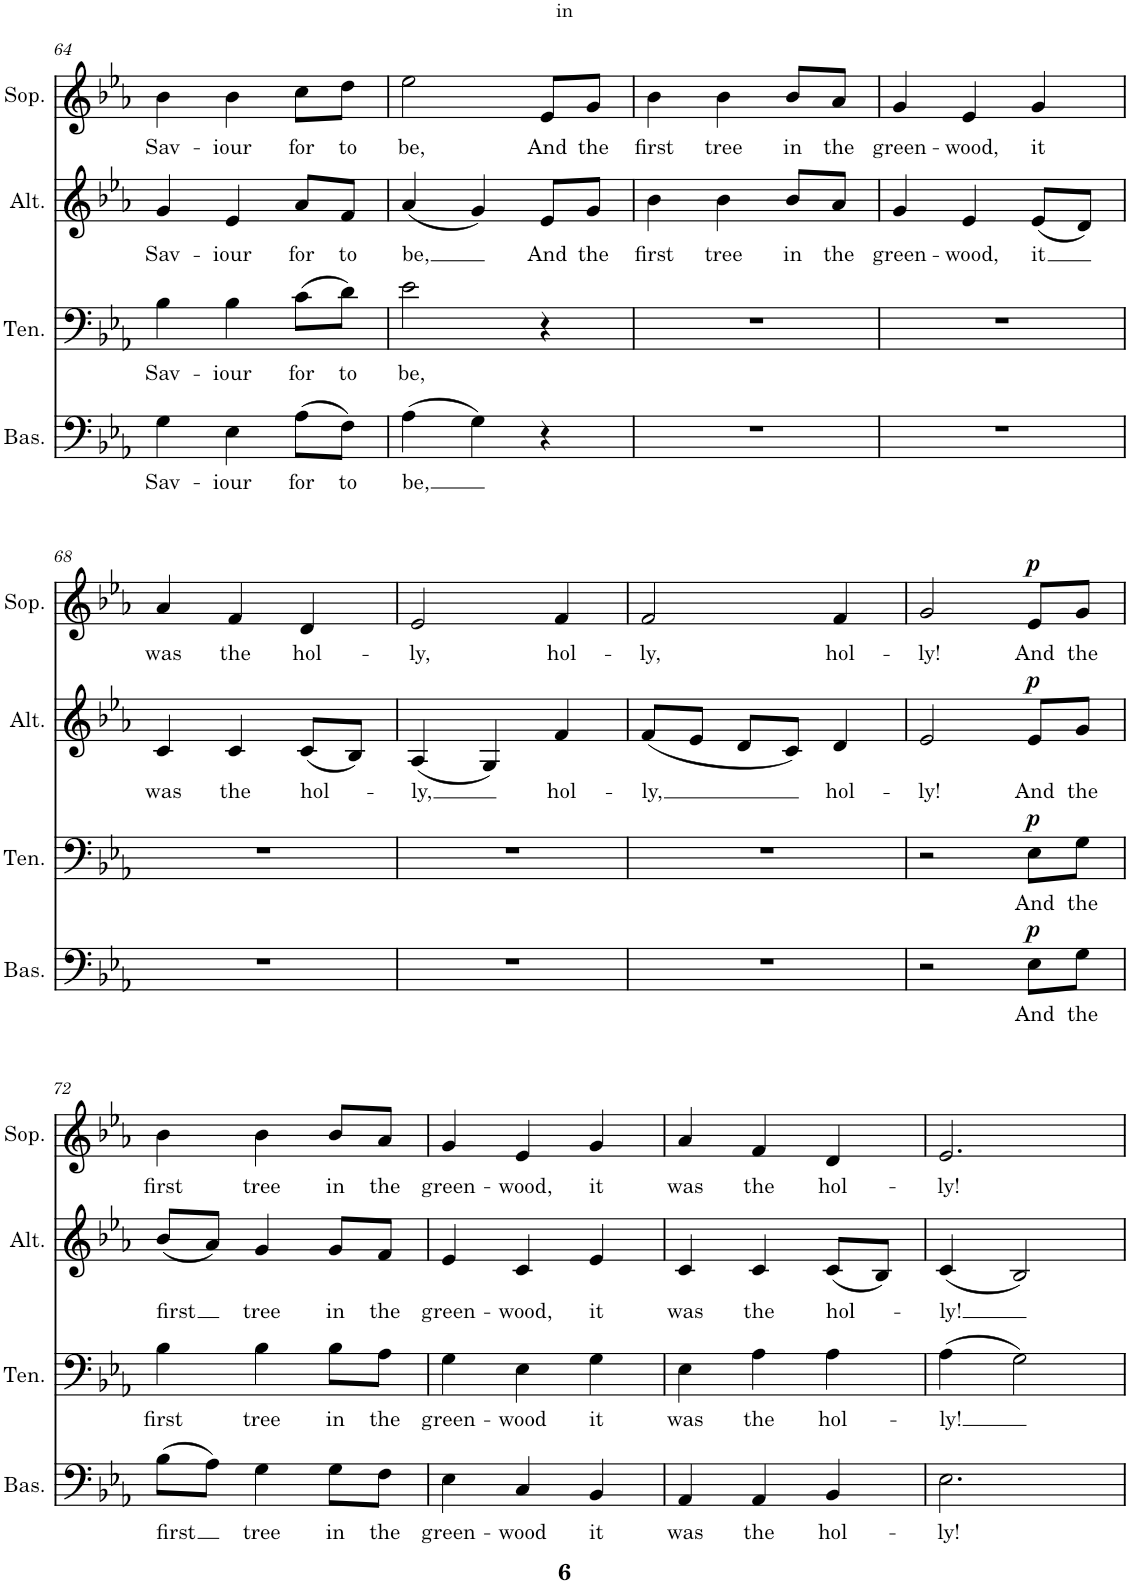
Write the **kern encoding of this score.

**kern	**text	**dynam	**kern	**text	**dynam	**kern	**text	**dynam	**kern	**text	**dynam
*part4	*part4	*part4	*part3	*part3	*part3	*part2	*part2	*part2	*part1	*part1	*part1
*staff4	*staff4	*staff4	*staff3	*staff3	*staff3	*staff2	*staff2	*staff2	*staff1	*staff1	*staff1
*I"Bass	*	*	*I"Tenor	*	*	*I"Alto	*	*	*I"Soprano	*	*
*I'Bas.	*	*	*I'Ten.	*	*	*I'Alt.	*	*	*I'Sop.	*	*
!!LO:PB:g=z
*clefF4	*	*	*clefF4	*	*	*clefG2	*	*	*clefG2	*	*
*k[b-e-a-]	*	*	*k[b-e-a-]	*	*	*k[b-e-a-]	*	*	*k[b-e-a-]	*	*
*M3/4	*	*	*M3/4	*	*	*M3/4	*	*	*M3/4	*	*
=64	=64	=64	=64	=64	=64	=64	=64	=64	=64	=64	=64
!	!LO:LY:b	!	!	!LO:LY:b	!	!	!LO:LY:b	!	!	!LO:LY:b	!
4G\	Sav-	.	4B-\	Sav-	.	4g/	Sav-	.	4b-\	Sav-	.
!	!LO:LY:b	!	!	!LO:LY:b	!	!	!LO:LY:b	!	!	!LO:LY:b	!
4E-\	-iour	.	4B-\	-iour	.	4e-/	-iour	.	4b-\	-iour	.
!	!LO:LY:b	!	!	!LO:LY:b	!	!	!LO:LY:b	!	!	!LO:LY:b	!
(8A-\L	for	.	(8c\L	for	.	8a-/L	for	.	8cc\L	for	.
!	!LO:LY:b	!	!	!LO:LY:b	!	!	!LO:LY:b	!	!	!LO:LY:b	!
8F\J)	to	.	8d\J)	to	.	8f/J	to	.	8dd\J	to	.
=65	=65	=65	=65	=65	=65	=65	=65	=65	=65	=65	=65
!	!LO:LY:b	!	!	!LO:LY:b	!	!	!LO:LY:b	!	!	!LO:LY:b	!
(4A-\	be,	.	2e-\	be,	.	(4a-/	be,	.	2ee-\	be,	.
4G\)	.	.	.	.	.	4g/)	.	.	.	.	.
!	!	!	!	!	!	!	!LO:LY:b	!	!	!LO:LY:b	!
4r	.	.	4r	.	.	8e-/L	And	.	8e-/L	And	.
!	!	!	!	!	!	!	!LO:LY:b	!	!	!LO:LY:b	!
.	.	.	.	.	.	8g/J	the	.	8g/J	the	.
=66	=66	=66	=66	=66	=66	=66	=66	=66	=66	=66	=66
!	!	!	!	!	!	!	!LO:LY:b	!	!	!LO:LY:b	!
2.r	.	.	2.r	.	.	4b-\	first	.	4b-\	first	.
!	!	!	!	!	!	!	!LO:LY:b	!	!	!LO:LY:b	!
.	.	.	.	.	.	4b-\	tree	.	4b-\	tree	.
!	!	!	!	!	!	!	!LO:LY:b	!	!	!LO:LY:b	!
.	.	.	.	.	.	8b-/L	in	.	8b-/L	in	.
!	!	!	!	!	!	!	!LO:LY:b	!	!	!LO:LY:b	!
.	.	.	.	.	.	8a-/J	the	.	8a-/J	the	.
=67	=67	=67	=67	=67	=67	=67	=67	=67	=67	=67	=67
!	!	!	!	!	!	!	!LO:LY:b	!	!	!LO:LY:b	!
2.r	.	.	2.r	.	.	4g/	green-	.	4g/	green-	.
!	!	!	!	!	!	!	!LO:LY:b	!	!	!LO:LY:b	!
.	.	.	.	.	.	4e-/	-wood,	.	4e-/	-wood,	.
!	!	!	!	!	!	!	!LO:LY:b	!	!	!LO:LY:b	!
.	.	.	.	.	.	(8e-/L	it	.	4g/	it	.
.	.	.	.	.	.	8d/J)	.	.	.	.	.
!!LO:LB:g=z
=68	=68	=68	=68	=68	=68	=68	=68	=68	=68	=68	=68
!	!	!	!	!	!	!	!LO:LY:b	!	!	!LO:LY:b	!
2.r	.	.	2.r	.	.	4c/	was	.	4a-/	was	.
!	!	!	!	!	!	!	!LO:LY:b	!	!	!LO:LY:b	!
.	.	.	.	.	.	4c/	the	.	4f/	the	.
!	!	!	!	!	!	!	!LO:LY:b	!	!	!LO:LY:b	!
.	.	.	.	.	.	(8c/L	hol-	.	4d/	hol-	.
.	.	.	.	.	.	8B-/J)	.	.	.	.	.
=69	=69	=69	=69	=69	=69	=69	=69	=69	=69	=69	=69
!	!	!	!	!	!	!	!LO:LY:b	!	!	!LO:LY:b	!
2.r	.	.	2.r	.	.	(4A-/	-ly,	.	2e-/	-ly,	.
.	.	.	.	.	.	4G/)	.	.	.	.	.
!	!	!	!	!	!	!	!LO:LY:b	!	!	!LO:LY:b	!
.	.	.	.	.	.	4f/	hol-	.	4f/	hol-	.
=70	=70	=70	=70	=70	=70	=70	=70	=70	=70	=70	=70
!	!	!	!	!	!	!	!LO:LY:b	!	!	!LO:LY:b	!
2.r	.	.	2.r	.	.	(8f/L	-ly,	.	2f/	-ly,	.
.	.	.	.	.	.	8e-/J	.	.	.	.	.
.	.	.	.	.	.	8d/L	.	.	.	.	.
.	.	.	.	.	.	8c/J)	.	.	.	.	.
!	!	!	!	!	!	!	!LO:LY:b	!	!	!LO:LY:b	!
.	.	.	.	.	.	4d/	hol-	.	4f/	hol-	.
=71	=71	=71	=71	=71	=71	=71	=71	=71	=71	=71	=71
!	!	!	!	!	!	!	!LO:LY:b	!	!	!LO:LY:b	!
2r	.	.	2r	.	.	2e-/	-ly!	.	2g/	-ly!	.
!	!LO:LY:b	!LO:DY:a	!	!LO:LY:b	!LO:DY:a	!	!LO:LY:b	!LO:DY:a	!	!LO:LY:b	!LO:DY:a
8E-\L	And	p	8E-\L	And	p	8e-/L	And	p	8e-/L	And	p
!	!LO:LY:b	!	!	!LO:LY:b	!	!	!LO:LY:b	!	!	!LO:LY:b	!
8G\J	the	.	8G\J	the	.	8g/J	the	.	8g/J	the	.
!!LO:LB:g=z
=72	=72	=72	=72	=72	=72	=72	=72	=72	=72	=72	=72
!	!LO:LY:b	!	!	!LO:LY:b	!	!	!LO:LY:b	!	!	!LO:LY:b	!
(8B-\L	first	.	4B-\	first	.	(8b-/L	first	.	4b-\	first	.
8A-\J)	.	.	.	.	.	8a-/J)	.	.	.	.	.
!	!LO:LY:b	!	!	!LO:LY:b	!	!	!LO:LY:b	!	!	!LO:LY:b	!
4G\	tree	.	4B-\	tree	.	4g/	tree	.	4b-\	tree	.
!	!LO:LY:b	!	!	!LO:LY:b	!	!	!LO:LY:b	!	!	!LO:LY:b	!
8G\L	in	.	8B-\L	in	.	8g/L	in	.	8b-/L	in	.
!	!LO:LY:b	!	!	!LO:LY:b	!	!	!LO:LY:b	!	!	!LO:LY:b	!
8F\J	the	.	8A-\J	the	.	8f/J	the	.	8a-/J	the	.
=73	=73	=73	=73	=73	=73	=73	=73	=73	=73	=73	=73
!	!LO:LY:b	!	!	!LO:LY:b	!	!	!LO:LY:b	!	!	!LO:LY:b	!
4E-\	green-	.	4G\	green-	.	4e-/	green-	.	4g/	green-	.
!	!LO:LY:b	!	!	!LO:LY:b	!	!	!LO:LY:b	!	!	!LO:LY:b	!
4C/	-wood	.	4E-\	-wood	.	4c/	-wood,	.	4e-/	-wood,	.
!	!LO:LY:b	!	!	!LO:LY:b	!	!	!LO:LY:b	!	!	!LO:LY:b	!
4BB-/	it	.	4G\	it	.	4e-/	it	.	4g/	it	.
=74	=74	=74	=74	=74	=74	=74	=74	=74	=74	=74	=74
!	!LO:LY:b	!	!	!LO:LY:b	!	!	!LO:LY:b	!	!	!LO:LY:b	!
4AA-/	was	.	4E-\	was	.	4c/	was	.	4a-/	was	.
!	!LO:LY:b	!	!	!LO:LY:b	!	!	!LO:LY:b	!	!	!LO:LY:b	!
4AA-/	the	.	4A-\	the	.	4c/	the	.	4f/	the	.
!	!LO:LY:b	!	!	!LO:LY:b	!	!	!LO:LY:b	!	!	!LO:LY:b	!
4BB-/	hol-	.	4A-\	hol-	.	(8c/L	hol-	.	4d/	hol-	.
.	.	.	.	.	.	8B-/J)	.	.	.	.	.
=75	=75	=75	=75	=75	=75	=75	=75	=75	=75	=75	=75
!	!LO:LY:b	!	!	!LO:LY:b	!	!	!LO:LY:b	!	!	!LO:LY:b	!
2.E-\	-ly!	.	(4A-\	-ly!	.	(4c/	-ly!	.	2.e-/	-ly!	.
.	.	.	2G\)	.	.	2B-/)	.	.	.	.	.
=	=	=	=	=	=	=	=	=	=	=	=
*-	*-	*-	*-	*-	*-	*-	*-	*-	*-	*-	*-
